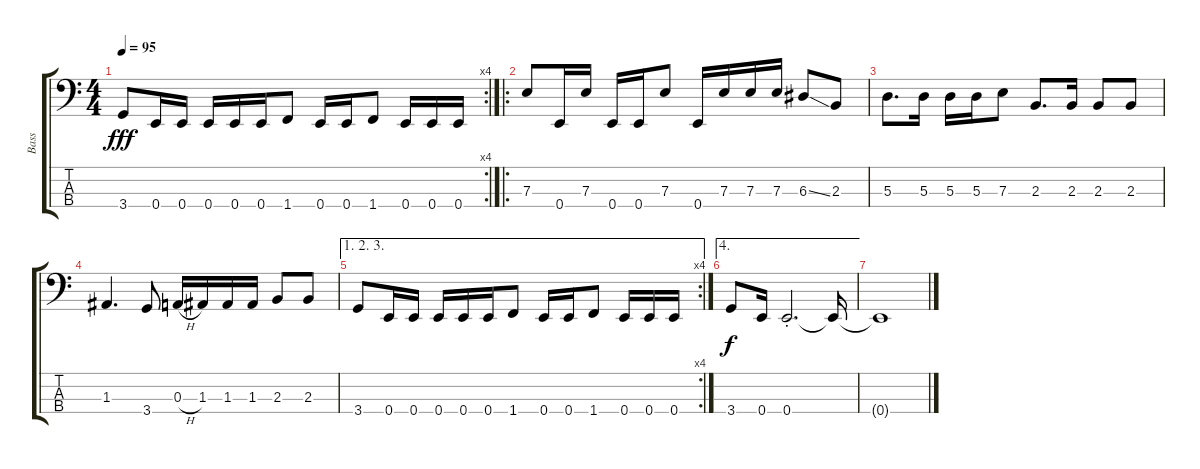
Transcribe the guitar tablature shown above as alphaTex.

\track ("Bass" "Bass") {instrument electricbassfinger}
\staff {score tabs}
\tuning (G2 D2 A1 E1) {hide}
\rc 4
\ts (4 4)
\tempo 95
\clef f4
\ks c
3.4.8{dy fff} 0.4.16 0.4.16 0.4.16 0.4.16 0.4.16 1.4.8 0.4.16 0.4.16 1.4.8 0.4.16 0.4.16 0.4.16 |
\ro
7.3.8 0.4.16 7.3.16 0.4.16 0.4.16 7.3.8 0.4.16 7.3.16 7.3.16 7.3.16 6.3{ss}.8 2.3.8 |
5.3.8{d} 5.3.16 5.3.16 5.3.16 7.3.8 2.3.8{d} 2.3.16 2.3.8 2.3.8 |
1.3.4{d} 3.4.8 0.3{h}.16 1.3.16 1.3.16 1.3.16 2.3.8 2.3.8 |
\ae (1 2 3)
\rc 4
3.4.8 0.4.16 0.4.16 0.4.16 0.4.16 0.4.16 1.4.8 0.4.16 0.4.16 1.4.8 0.4.16 0.4.16 0.4.16 |
\ae 4
3.4.8{dy f} 0.4.16 0.4{st}.2{d} 0.4{t}.16 |
0.4{t}.1
